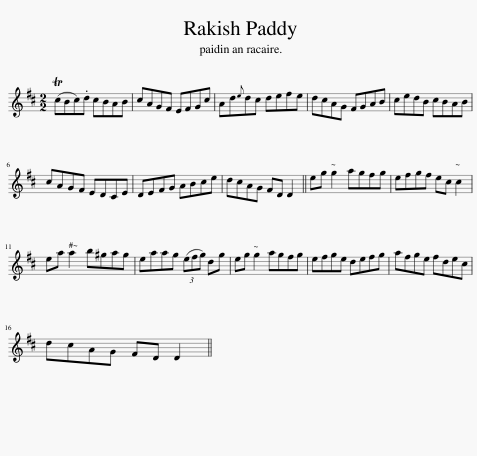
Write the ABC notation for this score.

X:1
L:1/8
M:2/2
I:linebreak $
K:D
V:1 treble
V:1
 (TcBc).d cBAB | cAGF EFGc | Ad{e}dc defe | dcAG FGAB | cedB cBAB |$ %5
 cAGF EDCE | DEFG ABce | dcAG FD D2 || eg g2 agfg | efgf ec c2 |$ %10
 ea a2 b^gag | eaag (3(efg) dg | eg g2 agfg | efge defg | afge fdec |$ %15
 dcAG FD D2 || %16
